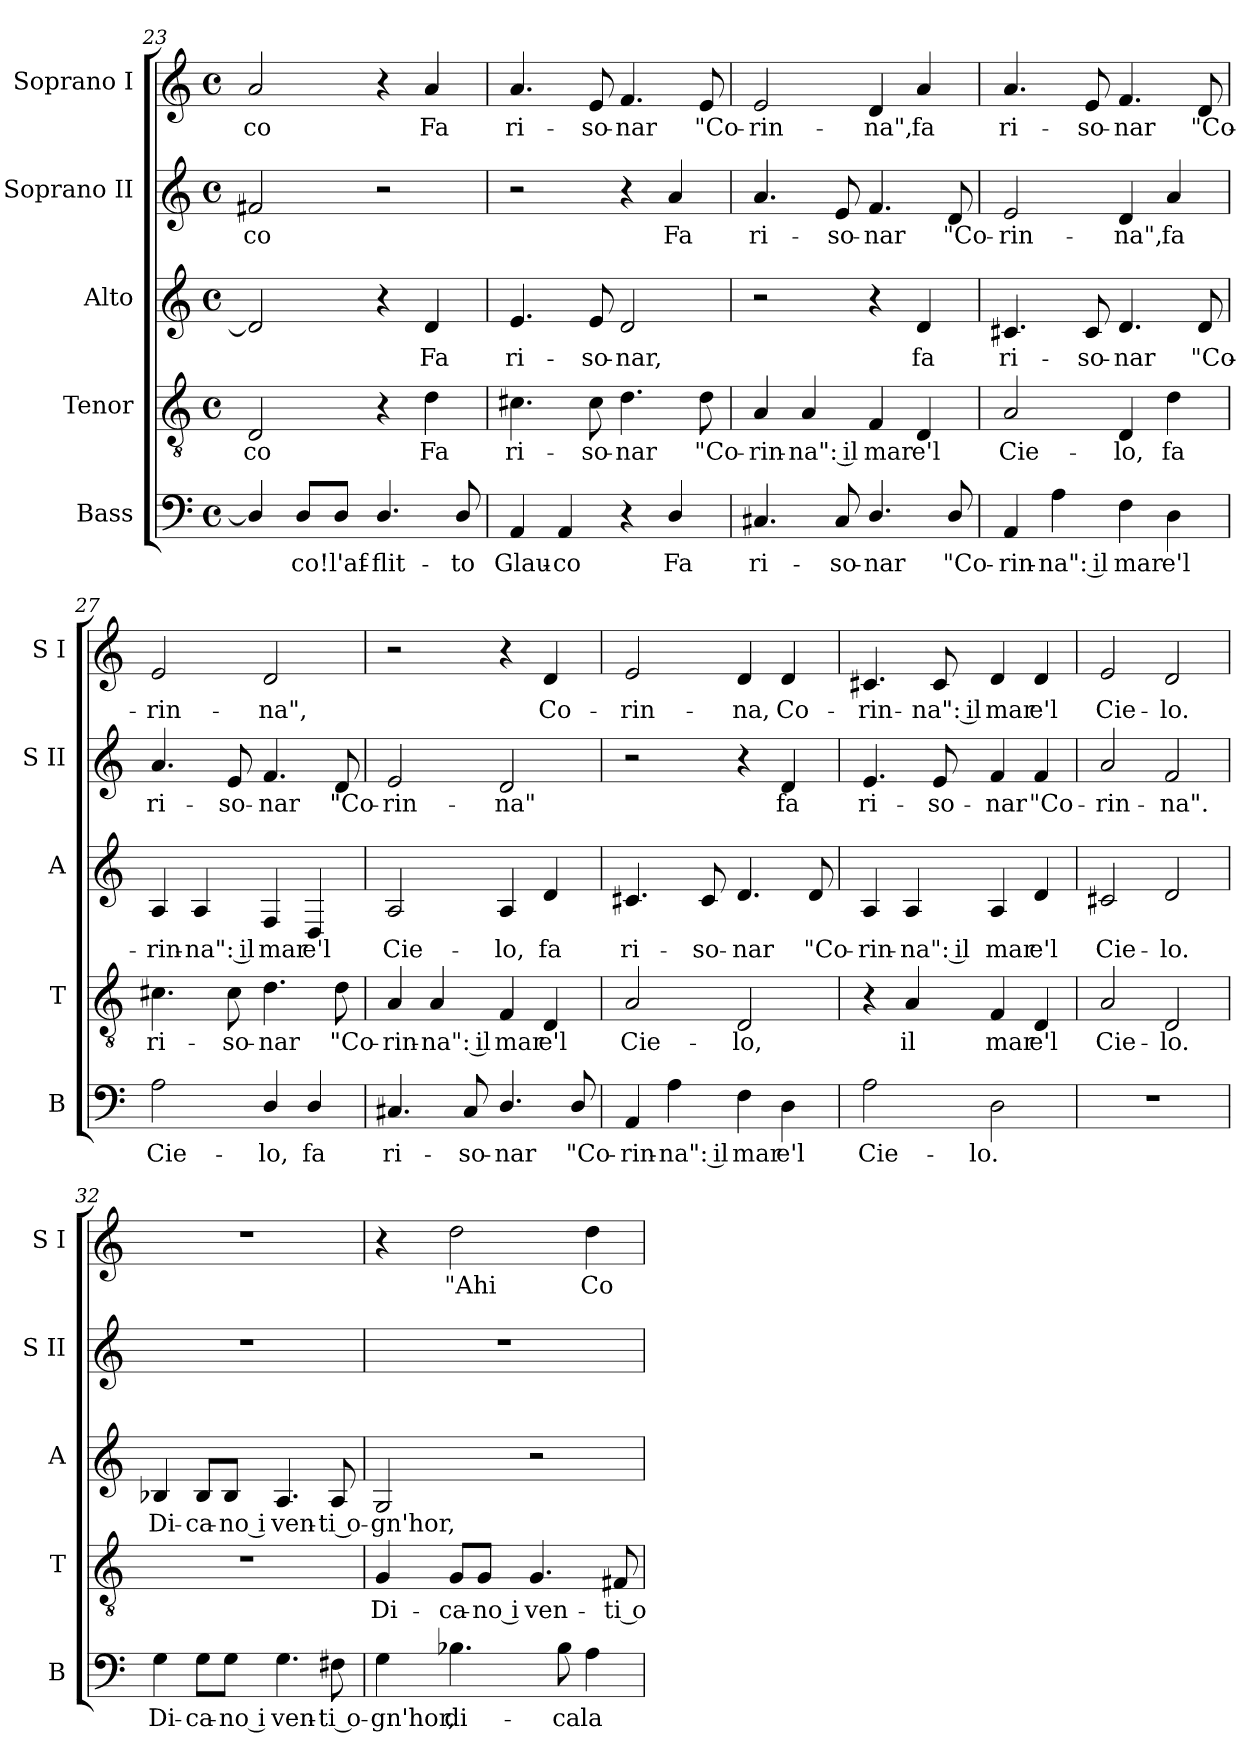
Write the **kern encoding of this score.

**kern	**text	**kern	**text	**kern	**text	**kern	**text	**kern	**text
*part5	*part5	*part4	*part4	*part3	*part3	*part2	*part2	*part1	*part1
*staff5	*staff5	*staff4	*staff4	*staff3	*staff3	*staff2	*staff2	*staff1	*staff1
*I"Bass	*	*I"Tenor	*	*I"Alto	*	*I"Soprano II	*	*I"Soprano I	*
*I'B	*	*I'T	*	*I'A	*	*I'S II	*	*I'S I	*
*clefF4	*	*clefGv2	*	*clefG2	*	*clefG2	*	*clefG2	*
*k[]	*	*k[]	*	*k[]	*	*k[]	*	*k[]	*
*M4/4	*	*M4/4	*	*M4/4	*	*M4/4	*	*M4/4	*
*met(c)	*	*met(c)	*	*met(c)	*	*met(c)	*	*met(c)	*
=23	=23	=23	=23	=23	=23	=23	=23	=23	=23
!	!	!	!LO:LY:b	!	!	!	!LO:LY:b	!	!LO:LY:b
4D/]	.	2D/	-co	2d/]	.	2f#X/	-co	2a/	-co
!	!LO:LY:b	!	!	!	!	!	!	!	!
8D/L	co!	.	.	.	.	.	.	.	.
!	!LO:LY:b	!	!	!	!	!	!	!	!
8D/J	l'af-	.	.	.	.	.	.	.	.
!	!LO:LY:b	!	!	!	!	!	!	!	!
4.D/	-flit-	4r	.	4r	.	2r	.	4r	.
!	!	!	!LO:LY:b	!	!LO:LY:b	!	!	!	!LO:LY:b
.	.	4d\	Fa	4d/	Fa	.	.	4a/	Fa
!	!LO:LY:b	!	!	!	!	!	!	!	!
8D/	-to	.	.	.	.	.	.	.	.
!!LO:LB:g=z
=24	=24	=24	=24	=24	=24	=24	=24	=24	=24
!	!LO:LY:b	!	!LO:LY:b	!	!LO:LY:b	!	!	!	!LO:LY:b
4AA/	Glau-	4.c#X\	ri-	4.e/	ri-	2r	.	4.a/	ri-
!	!LO:LY:b	!	!	!	!	!	!	!	!
4AA/	-co	.	.	.	.	.	.	.	.
!	!	!	!LO:LY:b	!	!LO:LY:b	!	!	!	!LO:LY:b
.	.	8c#\	-so-	8e/	-so-	.	.	8e/	-so-
!	!	!	!LO:LY:b	!	!LO:LY:b	!	!	!	!LO:LY:b
4r	.	4.d\	-nar	2d/	-nar,	4r	.	4.f/	-nar
!	!LO:LY:b	!	!	!	!	!	!LO:LY:b	!	!
4D/	Fa	.	.	.	.	4a/	Fa	.	.
!	!	!	!LO:LY:b	!	!	!	!	!	!LO:LY:b
.	.	8d\	"Co-	.	.	.	.	8e/	"Co-
=25	=25	=25	=25	=25	=25	=25	=25	=25	=25
!	!LO:LY:b	!	!LO:LY:b	!	!	!	!LO:LY:b	!	!LO:LY:b
4.C#X/	ri-	4A/	-rin-	2r	.	4.a/	ri-	2e/	-rin-
!	!	!	!LO:LY:b	!	!	!	!	!	!
.	.	4A/	-na": il	.	.	.	.	.	.
!	!LO:LY:b	!	!	!	!	!	!LO:LY:b	!	!
8C#/	-so-	.	.	.	.	8e/	-so-	.	.
!	!LO:LY:b	!	!LO:LY:b	!	!	!	!LO:LY:b	!	!LO:LY:b
4.D/	-nar	4F/	mar	4r	.	4.f/	-nar	4d/	-na",
!	!	!	!LO:LY:b	!	!LO:LY:b	!	!	!	!LO:LY:b
.	.	4D/	e'l	4d/	fa	.	.	4a/	fa
!	!LO:LY:b	!	!	!	!	!	!LO:LY:b	!	!
8D/	"Co-	.	.	.	.	8d/	"Co-	.	.
=26	=26	=26	=26	=26	=26	=26	=26	=26	=26
!	!LO:LY:b	!	!LO:LY:b	!	!LO:LY:b	!	!LO:LY:b	!	!LO:LY:b
4AA/	-rin-	2A/	Cie-	4.c#X/	ri-	2e/	-rin-	4.a/	ri-
!	!LO:LY:b	!	!	!	!	!	!	!	!
4A\	-na": il	.	.	.	.	.	.	.	.
!	!	!	!	!	!LO:LY:b	!	!	!	!LO:LY:b
.	.	.	.	8c#/	-so-	.	.	8e/	-so-
!	!LO:LY:b	!	!LO:LY:b	!	!LO:LY:b	!	!LO:LY:b	!	!LO:LY:b
4F\	mar	4D/	-lo,	4.d/	-nar	4d/	-na",	4.f/	-nar
!	!LO:LY:b	!	!LO:LY:b	!	!	!	!LO:LY:b	!	!
4D\	e'l	4d\	fa	.	.	4a/	fa	.	.
!	!	!	!	!	!LO:LY:b	!	!	!	!LO:LY:b
.	.	.	.	8d/	"Co-	.	.	8d/	"Co-
=27	=27	=27	=27	=27	=27	=27	=27	=27	=27
!	!LO:LY:b	!	!LO:LY:b	!	!LO:LY:b	!	!LO:LY:b	!	!LO:LY:b
2A\	Cie-	4.c#X\	ri-	4A/	-rin-	4.a/	ri-	2e/	-rin-
!	!	!	!	!	!LO:LY:b	!	!	!	!
.	.	.	.	4A/	-na": il	.	.	.	.
!	!	!	!LO:LY:b	!	!	!	!LO:LY:b	!	!
.	.	8c#\	-so-	.	.	8e/	-so-	.	.
!	!LO:LY:b	!	!LO:LY:b	!	!LO:LY:b	!	!LO:LY:b	!	!LO:LY:b
4D/	-lo,	4.d\	-nar	4F/	mar	4.f/	-nar	2d/	-na",
!	!LO:LY:b	!	!	!	!LO:LY:b	!	!	!	!
4D/	fa	.	.	4D/	e'l	.	.	.	.
!	!	!	!LO:LY:b	!	!	!	!LO:LY:b	!	!
.	.	8d\	"Co-	.	.	8d/	"Co-	.	.
=28	=28	=28	=28	=28	=28	=28	=28	=28	=28
!	!LO:LY:b	!	!LO:LY:b	!	!LO:LY:b	!	!LO:LY:b	!	!
4.C#X/	ri-	4A/	-rin-	2A/	Cie-	2e/	-rin-	2r	.
!	!	!	!LO:LY:b	!	!	!	!	!	!
.	.	4A/	-na": il	.	.	.	.	.	.
!	!LO:LY:b	!	!	!	!	!	!	!	!
8C#/	-so-	.	.	.	.	.	.	.	.
!	!LO:LY:b	!	!LO:LY:b	!	!LO:LY:b	!	!LO:LY:b	!	!
4.D/	-nar	4F/	mar	4A/	-lo,	2d/	-na"	4r	.
!	!	!	!LO:LY:b	!	!LO:LY:b	!	!	!	!LO:LY:b
.	.	4D/	e'l	4d/	fa	.	.	4d/	Co-
!	!LO:LY:b	!	!	!	!	!	!	!	!
8D/	"Co-	.	.	.	.	.	.	.	.
!!LO:PB:g=z
=29	=29	=29	=29	=29	=29	=29	=29	=29	=29
!	!LO:LY:b	!	!LO:LY:b	!	!LO:LY:b	!	!	!	!LO:LY:b
4AA/	-rin-	2A/	Cie-	4.c#X/	ri-	2r	.	2e/	-rin-
!	!LO:LY:b	!	!	!	!	!	!	!	!
4A\	-na": il	.	.	.	.	.	.	.	.
!	!	!	!	!	!LO:LY:b	!	!	!	!
.	.	.	.	8c#/	-so-	.	.	.	.
!	!LO:LY:b	!	!LO:LY:b	!	!LO:LY:b	!	!	!	!LO:LY:b
4F\	mar	2D/	-lo,	4.d/	-nar	4r	.	4d/	-na,
!	!LO:LY:b	!	!	!	!	!	!LO:LY:b	!	!LO:LY:b
4D\	e'l	.	.	.	.	4d/	fa	4d/	Co-
!	!	!	!	!	!LO:LY:b	!	!	!	!
.	.	.	.	8d/	"Co-	.	.	.	.
=30	=30	=30	=30	=30	=30	=30	=30	=30	=30
!	!LO:LY:b	!	!	!	!LO:LY:b	!	!LO:LY:b	!	!LO:LY:b
2A\	Cie-	4r	.	4A/	-rin-	4.e/	ri-	4.c#X/	-rin-
!	!	!	!LO:LY:b	!	!LO:LY:b	!	!	!	!
.	.	4A/	il	4A/	-na": il	.	.	.	.
!	!	!	!	!	!	!	!LO:LY:b	!	!LO:LY:b
.	.	.	.	.	.	8e/	-so-	8c#/	-na": il
!	!LO:LY:b	!	!LO:LY:b	!	!LO:LY:b	!	!LO:LY:b	!	!LO:LY:b
2D\	-lo.	4F/	mar	4A/	mar	4f/	-nar	4d/	mar
!	!	!	!LO:LY:b	!	!LO:LY:b	!	!LO:LY:b	!	!LO:LY:b
.	.	4D/	e'l	4d/	e'l	4f/	"Co-	4d/	e'l
=31	=31	=31	=31	=31	=31	=31	=31	=31	=31
!	!	!	!LO:LY:b	!	!LO:LY:b	!	!LO:LY:b	!	!LO:LY:b
1r	.	2A/	Cie-	2c#X/	Cie-	2a/	-rin-	2e/	Cie-
!	!	!	!LO:LY:b	!	!LO:LY:b	!	!LO:LY:b	!	!LO:LY:b
.	.	2D/	-lo.	2d/	-lo.	2f/	-na".	2d/	-lo.
=32	=32	=32	=32	=32	=32	=32	=32	=32	=32
!	!LO:LY:b	!	!	!	!LO:LY:b	!	!	!	!
4G\	Di-	1r	.	4B-X/	Di-	1r	.	1r	.
!	!LO:LY:b	!	!	!	!LO:LY:b	!	!	!	!
8G\L	-ca-	.	.	8B-/L	-ca-	.	.	.	.
!	!LO:LY:b	!	!	!	!LO:LY:b	!	!	!	!
8G\J	-no i	.	.	8B-/J	-no i	.	.	.	.
!	!LO:LY:b	!	!	!	!LO:LY:b	!	!	!	!
4.G\	ven-	.	.	4.A/	ven-	.	.	.	.
!	!LO:LY:b	!	!	!	!LO:LY:b	!	!	!	!
8F#X\	-ti o-	.	.	8A/	-ti o-	.	.	.	.
=33	=33	=33	=33	=33	=33	=33	=33	=33	=33
!	!LO:LY:b	!	!LO:LY:b	!	!LO:LY:b	!	!	!	!
4G\	-gn'hor,	4G/	Di-	2G/	-gn'hor,	1r	.	4r	.
!	!LO:LY:b	!	!LO:LY:b	!	!	!	!	!	!LO:LY:b
4.B-X\	di-	8G/L	-ca-	.	.	.	.	2dd\	"Ahi
!	!	!	!LO:LY:b	!	!	!	!	!	!
.	.	8G/J	-no i	.	.	.	.	.	.
!	!	!	!LO:LY:b	!	!	!	!	!	!
.	.	4.G/	ven-	2r	.	.	.	.	.
!	!LO:LY:b	!	!	!	!	!	!	!	!
8B-\	-ca	.	.	.	.	.	.	.	.
!	!LO:LY:b	!	!	!	!	!	!	!	!LO:LY:b
4A\	la	.	.	.	.	.	.	4dd\	Co-
!	!	!	!LO:LY:b	!	!	!	!	!	!
.	.	8F#X/	-ti o-	.	.	.	.	.	.
=	=	=	=	=	=	=	=	=	=
*-	*-	*-	*-	*-	*-	*-	*-	*-	*-
